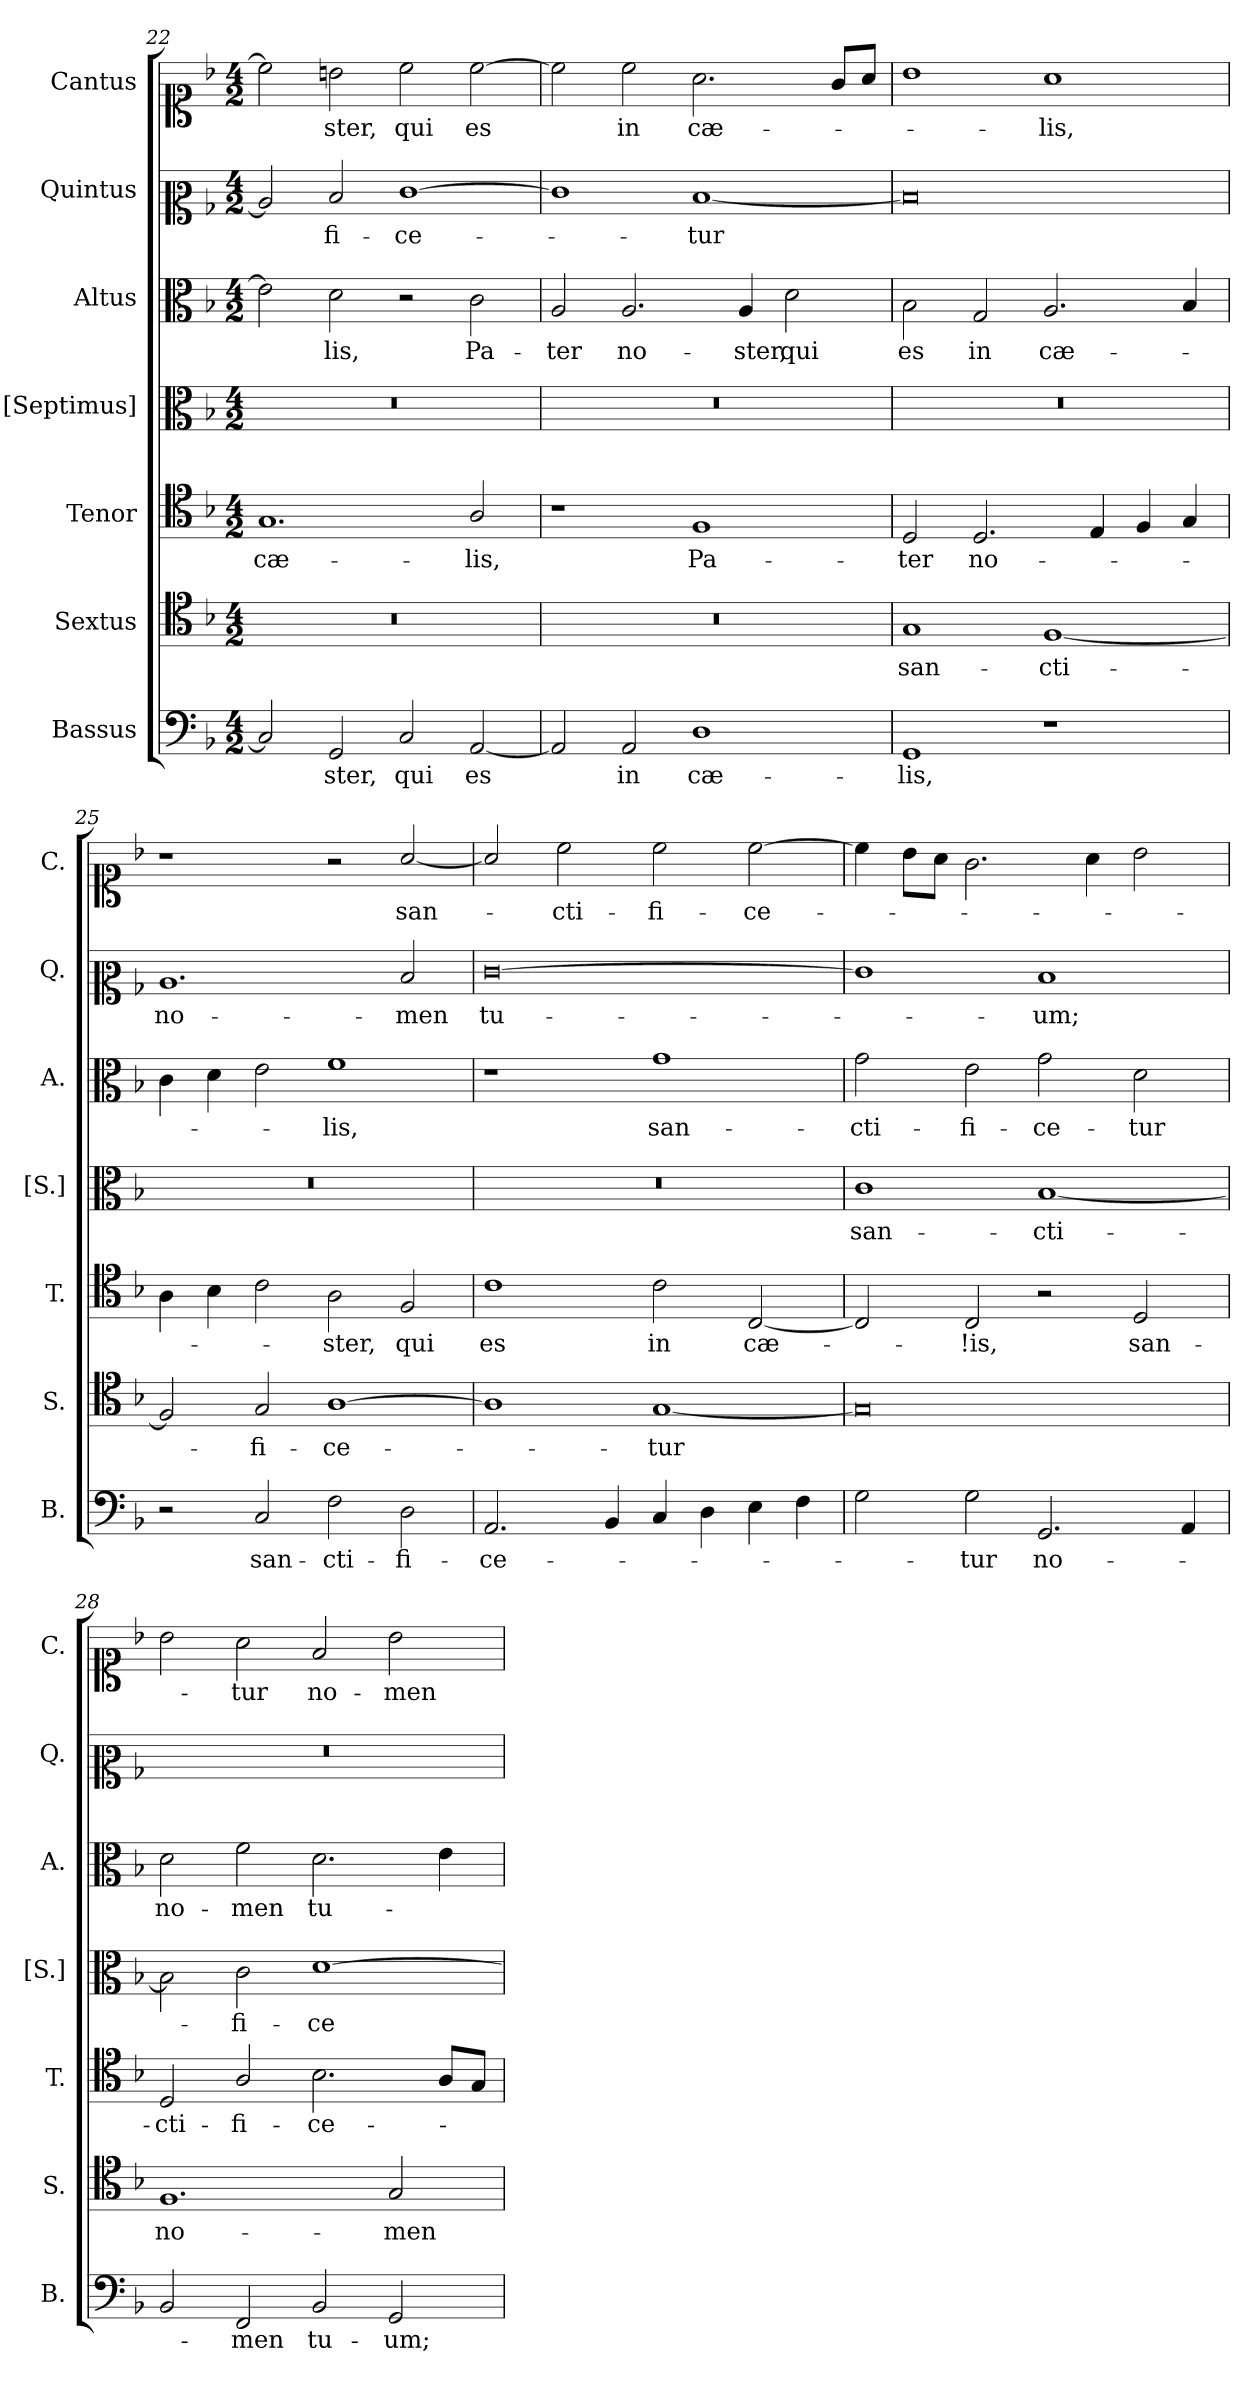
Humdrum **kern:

**kern	**text	**kern	**text	**kern	**text	**kern	**text	**kern	**text	**kern	**text	**kern	**text
*part7	*part7	*part6	*part6	*part5	*part5	*part4	*part4	*part3	*part3	*part2	*part2	*part1	*part1
*staff7	*staff7	*staff6	*staff6	*staff5	*staff5	*staff4	*staff4	*staff3	*staff3	*staff2	*staff2	*staff1	*staff1
*I"Bassus	*	*I"Sextus	*	*I"Tenor	*	*I"[Septimus]	*	*I"Altus	*	*I"Quintus	*	*I"Cantus	*
*I'B.	*	*I'S.	*	*I'T.	*	*I'[S.]	*	*I'A.	*	*I'Q.	*	*I'C.	*
*clefF4	*	*clefC4	*	*clefC4	*	*clefC3	*	*clefC3	*	*clefC2	*	*clefC1	*
*k[b-]	*	*k[b-]	*	*k[b-]	*	*k[b-]	*	*k[b-]	*	*k[b-]	*	*k[b-]	*
*M4/2	*	*M4/2	*	*M4/2	*	*M4/2	*	*M4/2	*	*M4/2	*	*M4/2	*
=22	=22	=22	=22	=22	=22	=22	=22	=22	=22	=22	=22	=22	=22
2C/]	.	0r	.	1.G	cæ-	0r	.	2e-\]	.	2c/]	.	2cc\]	.
2GG/	-ster,	.	.	.	.	.	.	2d\	-lis,	2d/	-fi-	2bn\	ster,
2C/	qui	.	.	.	.	.	.	2r	.	[1e	-ce-	2cc\	-qui
[2AA/	es	.	.	2A/	-lis,	.	.	2c\	Pa-	.	.	[2cc\	es
!!LO:LB:g=z
=23	=23	=23	=23	=23	=23	=23	=23	=23	=23	=23	=23	=23	=23
2AA/]	.	0r	.	1r	.	0r	.	2A/	-ter	1e]	.	2cc\]	.
2AA/	in	.	.	.	.	.	.	2.A/	no-	.	.	2cc\	in
1D	cæ-	.	.	1F	Pa-	.	.	.	.	[1d	-tur	2.a\	cæ-
.	.	.	.	.	.	.	.	4A/	-ster,	.	.	.	.
.	.	.	.	.	.	.	.	2d\	qui	.	.	.	.
.	.	.	.	.	.	.	.	.	.	.	.	8g/L	.
.	.	.	.	.	.	.	.	.	.	.	.	8a/J	.
=24	=24	=24	=24	=24	=24	=24	=24	=24	=24	=24	=24	=24	=24
1GG	-lis,	1G	san-	2D/	-ter	0r	.	2B-\	es	0d]	.	1b-	.
.	.	.	.	2.D/	no-	.	.	2G/	in	.	.	.	.
1r	.	[1F	-cti-	.	.	.	.	2.A/	cæ-	.	.	1a	-lis,
.	.	.	.	4E/	.	.	.	.	.	.	.	.	.
.	.	.	.	4F/	.	.	.	.	.	.	.	.	.
.	.	.	.	4G/	.	.	.	4B-/	.	.	.	.	.
=25	=25	=25	=25	=25	=25	=25	=25	=25	=25	=25	=25	=25	=25
2r	.	2F/]	.	4A\	.	0r	.	4c\	.	1.c	no-	1r	.
.	.	.	.	4B-\	.	.	.	4d\	.	.	.	.	.
2C/	san-	2G/	-fi-	2c\	.	.	.	2e\	.	.	.	.	.
2F\	-cti-	[1A	-ce-	2A\	-ster,	.	.	1f	-lis,	.	.	2r	.
2D\	-fi-	.	.	2F/	qui	.	.	.	.	2d/	-men	[2a/	san-
=26	=26	=26	=26	=26	=26	=26	=26	=26	=26	=26	=26	=26	=26
2.AA/	-ce-	1A]	.	1c	es	0r	.	1r	.	[0e	tu-	2a/]	.
.	.	.	.	.	.	.	.	.	.	.	.	2cc\	-cti-
4BB-/	.	.	.	.	.	.	.	.	.	.	.	.	.
4C/	.	[1G	-tur	2c\	in	.	.	1g	san-	.	.	2cc\	-fi-
4D\	.	.	.	.	.	.	.	.	.	.	.	.	.
4E\	.	.	.	[2C/	cæ-	.	.	.	.	.	.	[2cc\	-ce-
4F\	.	.	.	.	.	.	.	.	.	.	.	.	.
=27	=27	=27	=27	=27	=27	=27	=27	=27	=27	=27	=27	=27	=27
2G\	.	0G]	.	2C/]	.	1c	san-	2g\	-cti-	1e]	.	4cc\]	.
.	.	.	.	.	.	.	.	.	.	.	.	8b-\L	.
.	.	.	.	.	.	.	.	.	.	.	.	8a\J	.
2G\	-tur	.	.	2C/	-!is,	.	.	2e\	-fi-	.	.	2.g\	.
2.GG/	no-	.	.	2r	.	[1B-	-cti-	2g\	-ce-	1d	-um;	.	.
.	.	.	.	.	.	.	.	.	.	.	.	4a\	.
.	.	.	.	2D/	san-	.	.	2d\	-tur	.	.	2b-\	.
4AA/	.	.	.	.	.	.	.	.	.	.	.	.	.
!!LO:PB:g=z
=28	=28	=28	=28	=28	=28	=28	=28	=28	=28	=28	=28	=28	=28
2BB-/	.	1.F	no-	2D/	-cti-	2B-\]	.	2d\	no-	0r	.	2b-\	.
2FF/	-men	.	.	2A/	-fi-	2c\	-fi-	2f\	-men	.	.	2a\	-tur
2BB-/	tu-	.	.	2.B-\	-ce-	[1d	-ce-	2.d\	tu-	.	.	2f/	no-
2GG/	-um;	2G/	-men	.	.	.	.	.	.	.	.	2b-\	-men
.	.	.	.	8A/L	.	.	.	4e\	.	.	.	.	.
.	.	.	.	8G/J	.	.	.	.	.	.	.	.	.
=	=	=	=	=	=	=	=	=	=	=	=	=	=
*-	*-	*-	*-	*-	*-	*-	*-	*-	*-	*-	*-	*-	*-
